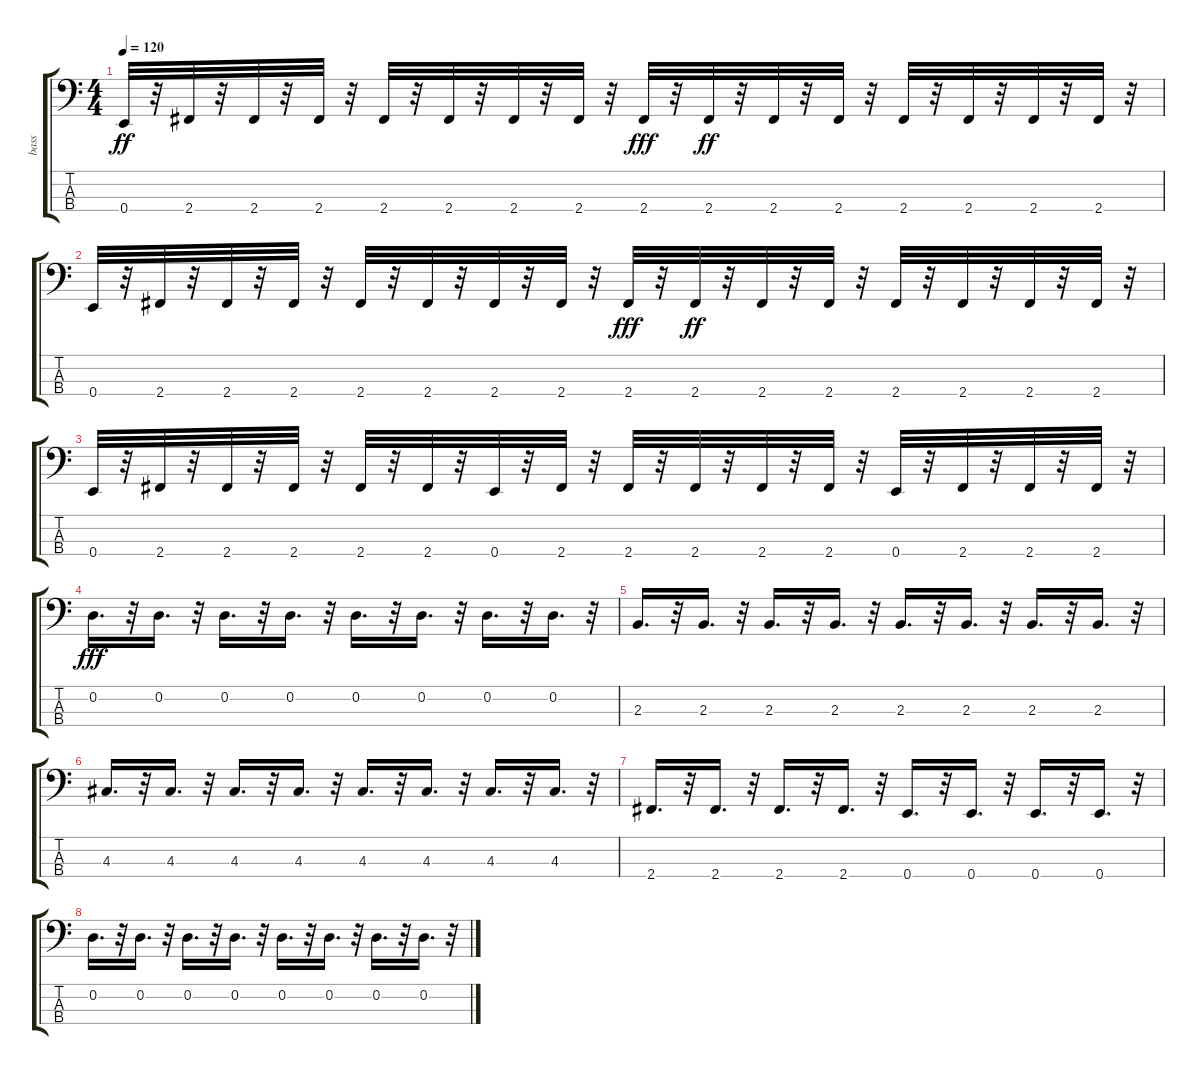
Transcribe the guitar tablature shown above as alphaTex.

\track ("bass" "bass") {instrument electricbassfinger}
\staff {score tabs}
\tuning (G2 D2 A1 E1) {hide}
\ts (4 4)
\tempo 120
\clef f4
\ks c
0.4.32{dy ff} r.32 2.4.32 r.32 2.4.32 r.32 2.4.32 r.32 2.4.32 r.32 2.4.32 r.32 2.4.32 r.32 2.4.32 r.32 2.4.32{dy fff} r.32 2.4.32{dy ff} r.32 2.4.32 r.32 2.4.32 r.32 2.4.32 r.32 2.4.32 r.32 2.4.32 r.32 2.4.32 r.32 |
0.4.32 r.32 2.4.32 r.32 2.4.32 r.32 2.4.32 r.32 2.4.32 r.32 2.4.32 r.32 2.4.32 r.32 2.4.32 r.32 2.4.32{dy fff} r.32 2.4.32{dy ff} r.32 2.4.32 r.32 2.4.32 r.32 2.4.32 r.32 2.4.32 r.32 2.4.32 r.32 2.4.32 r.32 |
0.4.32 r.32 2.4.32 r.32 2.4.32 r.32 2.4.32 r.32 2.4.32 r.32 2.4.32 r.32 0.4.32 r.32 2.4.32 r.32 2.4.32 r.32 2.4.32 r.32 2.4.32 r.32 2.4.32 r.32 0.4.32 r.32 2.4.32 r.32 2.4.32 r.32 2.4.32 r.32 |
0.2.16{d dy fff} r.32 0.2.16{d} r.32 0.2.16{d} r.32 0.2.16{d} r.32 0.2.16{d} r.32 0.2.16{d} r.32 0.2.16{d} r.32 0.2.16{d} r.32 |
2.3.16{d} r.32 2.3.16{d} r.32 2.3.16{d} r.32 2.3.16{d} r.32 2.3.16{d} r.32 2.3.16{d} r.32 2.3.16{d} r.32 2.3.16{d} r.32 |
4.3.16{d} r.32 4.3.16{d} r.32 4.3.16{d} r.32 4.3.16{d} r.32 4.3.16{d} r.32 4.3.16{d} r.32 4.3.16{d} r.32 4.3.16{d} r.32 |
2.4.16{d} r.32 2.4.16{d} r.32 2.4.16{d} r.32 2.4.16{d} r.32 0.4.16{d} r.32 0.4.16{d} r.32 0.4.16{d} r.32 0.4.16{d} r.32 |
0.2.16{d} r.32 0.2.16{d} r.32 0.2.16{d} r.32 0.2.16{d} r.32 0.2.16{d} r.32 0.2.16{d} r.32 0.2.16{d} r.32 0.2.16{d} r.32
